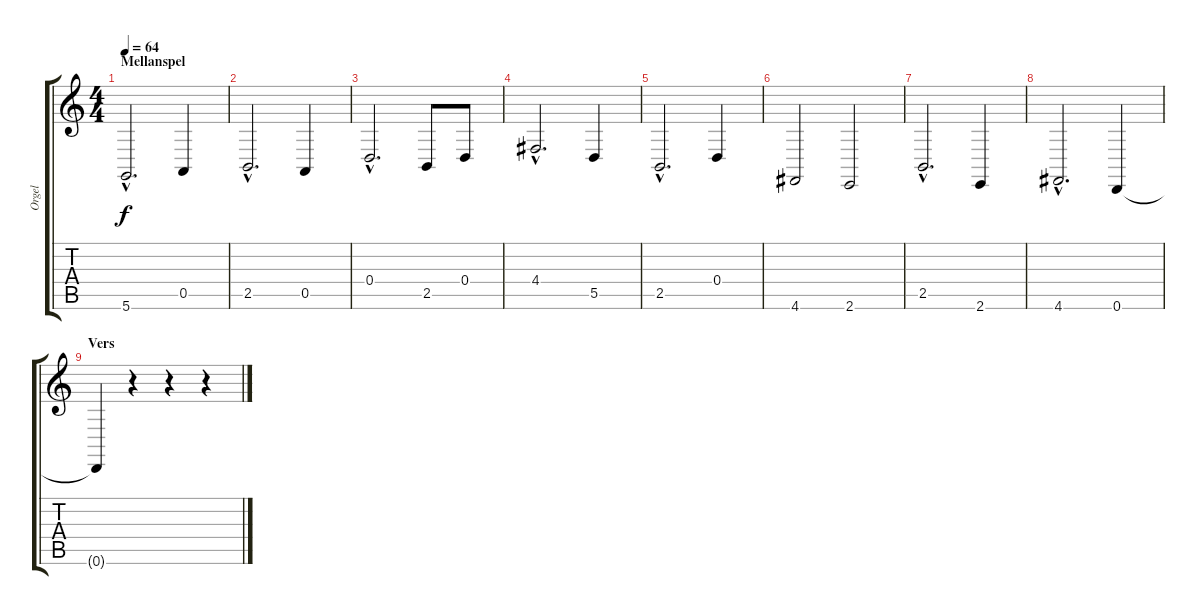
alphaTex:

\track ("Orgel" "Orgel") {instrument drawbarorgan}
\staff {score tabs}
\tuning (E4 B3 G3 D3 A2 D2) {hide}
\ts (4 4)
\section ("" "Mellanspel")
\tempo 64
\clef g2
\ks c
5.6{hac}.2{d dy f} 0.5.4 |
2.5{hac}.2{d} 0.5.4 |
0.4{hac}.2{d} 2.5.8 0.4.8 |
4.4{hac}.2{d} 5.5.4 |
2.5{hac}.2{d} 0.4.4 |
4.6.2 2.6.2 |
2.5{hac}.2{d} 2.6.4 |
4.6{hac}.2{d} 0.6.4 |
\section ("" "Vers")
0.6{t}.4 r.4 r.4 r.4
